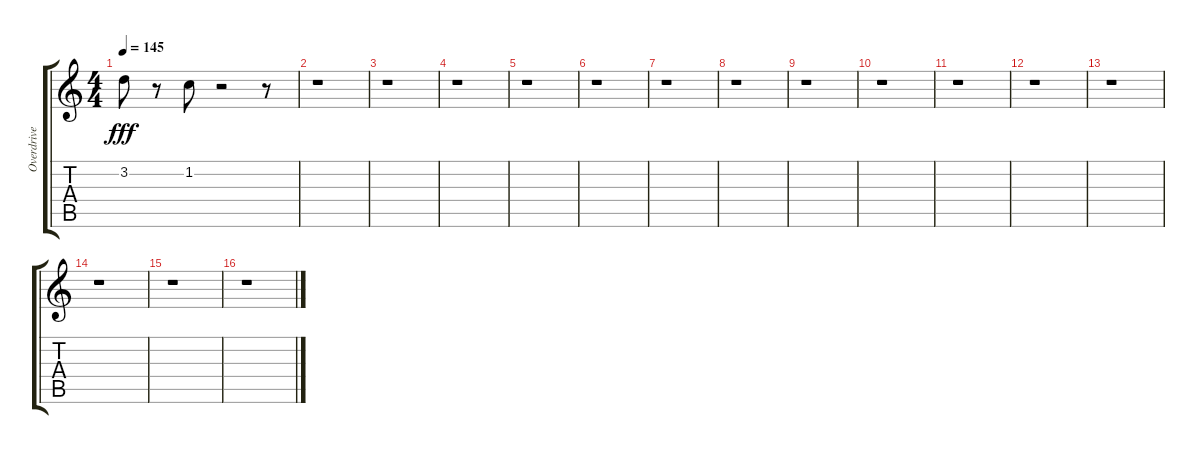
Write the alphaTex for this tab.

\track ("Overdrive" "Overdrive") {instrument overdrivenguitar}
\staff {score tabs}
\tuning (E4 B3 G3 D3 A2 E2) {hide}
\ts (4 4)
\tempo 145
\clef g2
\ks c
3.2.8{dy fff balance 8} r.8 1.2.8 r.2 r.8 |
r.1 |
r.1 |
r.1 |
r.1 |
r.1 |
r.1 |
r.1 |
r.1 |
r.1 |
r.1 |
r.1 |
r.1 |
r.1 |
r.1 |
r.1
